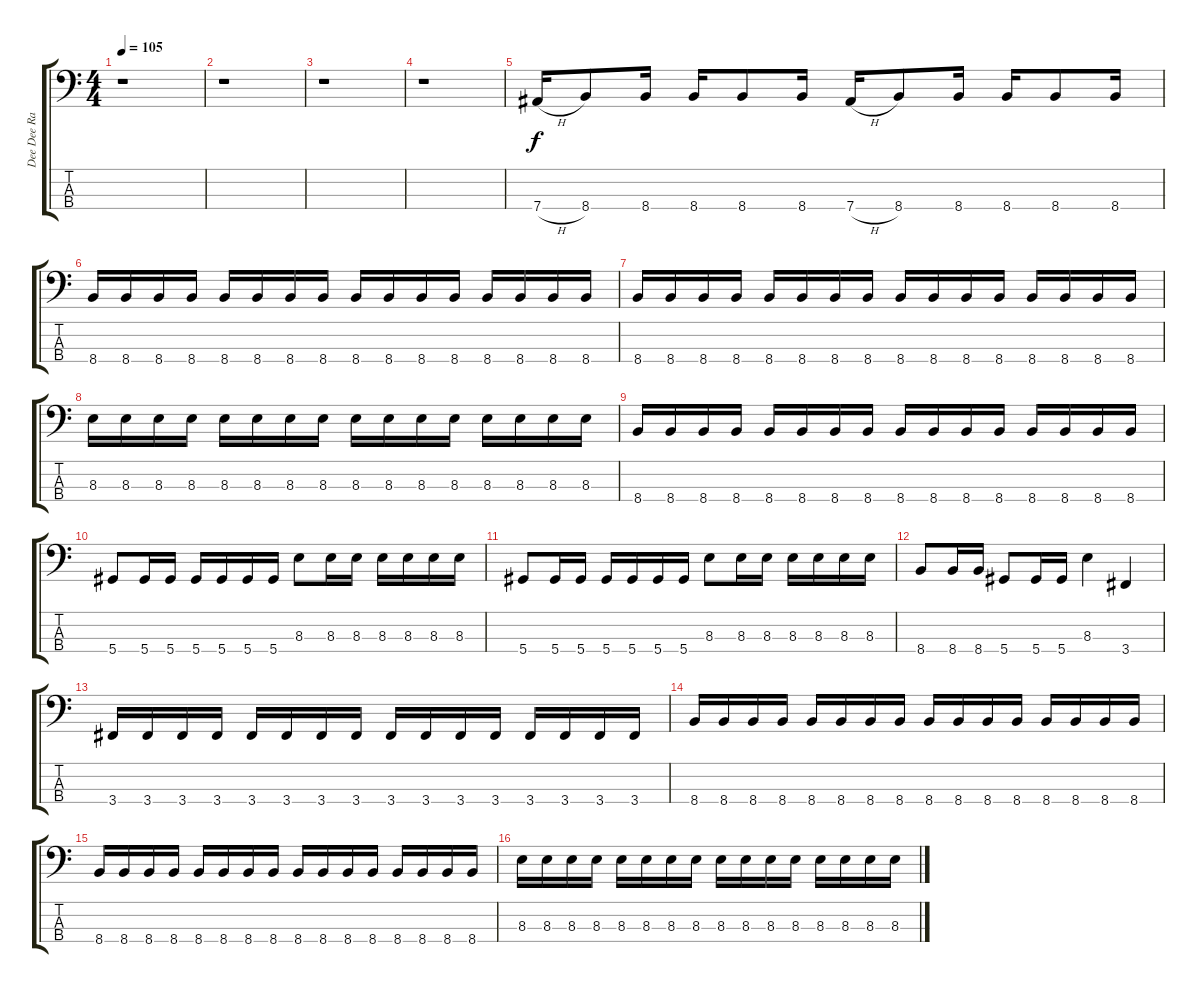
\track ("Dee Dee Ramone - Bass" "Dee Dee Ra") {instrument electricbasspick}
\staff {score tabs}
\tuning (Gb2 Db2 Ab1 Eb1) {hide}
\ts (4 4)
\tempo 105
\clef f4
\ks c
r.1{dy f instrument electricbasspick} |
r.1 |
r.1 |
r.1 |
7.4{h}.16 8.4.8 8.4.16 8.4.16 8.4.8 8.4.16 7.4{h}.16 8.4.8 8.4.16 8.4.16 8.4.8 8.4.16 |
8.4.16 8.4.16 8.4.16 8.4.16 8.4.16 8.4.16 8.4.16 8.4.16 8.4.16 8.4.16 8.4.16 8.4.16 8.4.16 8.4.16 8.4.16 8.4.16 |
8.4.16 8.4.16 8.4.16 8.4.16 8.4.16 8.4.16 8.4.16 8.4.16 8.4.16 8.4.16 8.4.16 8.4.16 8.4.16 8.4.16 8.4.16 8.4.16 |
8.3.16 8.3.16 8.3.16 8.3.16 8.3.16 8.3.16 8.3.16 8.3.16 8.3.16 8.3.16 8.3.16 8.3.16 8.3.16 8.3.16 8.3.16 8.3.16 |
8.4.16 8.4.16 8.4.16 8.4.16 8.4.16 8.4.16 8.4.16 8.4.16 8.4.16 8.4.16 8.4.16 8.4.16 8.4.16 8.4.16 8.4.16 8.4.16 |
5.4.8 5.4.16 5.4.16 5.4.16 5.4.16 5.4.16 5.4.16 8.3.8 8.3.16 8.3.16 8.3.16 8.3.16 8.3.16 8.3.16 |
5.4.8 5.4.16 5.4.16 5.4.16 5.4.16 5.4.16 5.4.16 8.3.8 8.3.16 8.3.16 8.3.16 8.3.16 8.3.16 8.3.16 |
8.4.8 8.4.16 8.4.16 5.4.8 5.4.16 5.4.16 8.3.4 3.4.4 |
3.4.16 3.4.16 3.4.16 3.4.16 3.4.16 3.4.16 3.4.16 3.4.16 3.4.16 3.4.16 3.4.16 3.4.16 3.4.16 3.4.16 3.4.16 3.4.16 |
8.4.16 8.4.16 8.4.16 8.4.16 8.4.16 8.4.16 8.4.16 8.4.16 8.4.16 8.4.16 8.4.16 8.4.16 8.4.16 8.4.16 8.4.16 8.4.16 |
8.4.16 8.4.16 8.4.16 8.4.16 8.4.16 8.4.16 8.4.16 8.4.16 8.4.16 8.4.16 8.4.16 8.4.16 8.4.16 8.4.16 8.4.16 8.4.16 |
8.3.16 8.3.16 8.3.16 8.3.16 8.3.16 8.3.16 8.3.16 8.3.16 8.3.16 8.3.16 8.3.16 8.3.16 8.3.16 8.3.16 8.3.16 8.3.16
